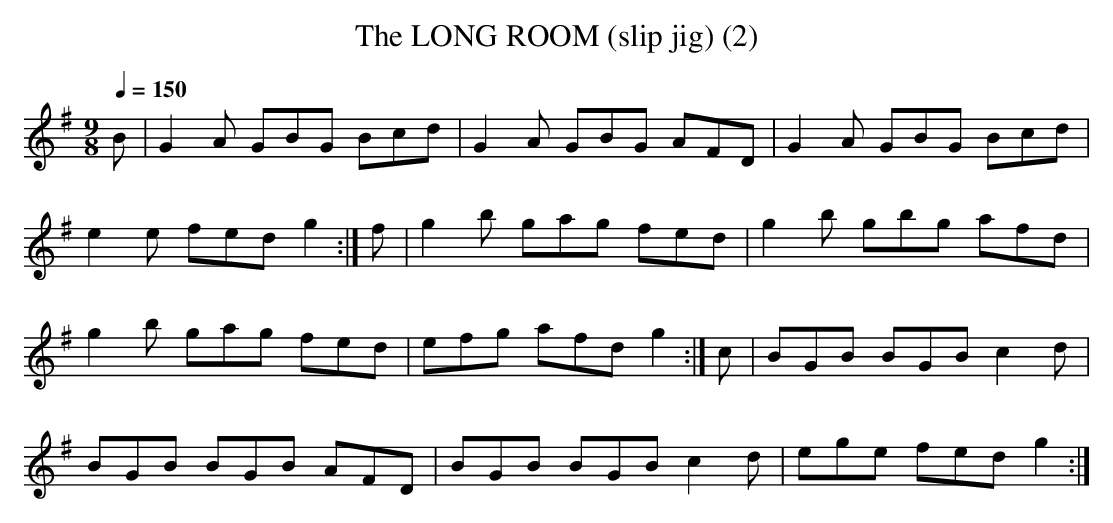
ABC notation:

X:1
T:LONG ROOM (slip jig) (2), The
M:9/8
L:1/8
Q:1/4=150
K:G
B|G2A GBG Bcd|G2A GBG AFD|G2A GBG Bcd|
e2e fed g2:|f|g2b gag fed|g2b gbg afd|
g2b gag fed|efg afd g2:|c|BGB BGB c2d|
BGB BGB AFD|BGB BGB c2d|ege fed g2:|
